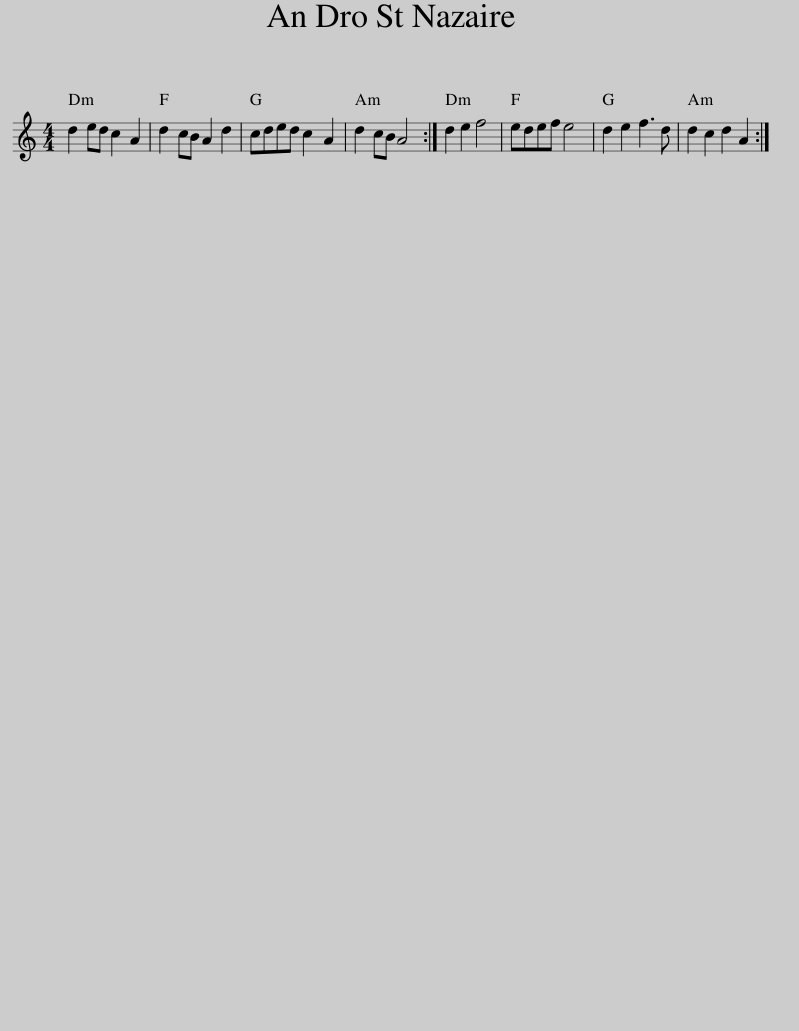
X:1
L:1/8
M:4/4
I:linebreak $
K:C
V:1 treble
V:1
 d2 ed c2 A2 | d2 cB A2 d2 | cded c2 A2 | d2 cB A4 :| d2 e2 f4 | %5
 edef e4 | d2 e2 f3 d | d2 c2 d2 A2 :| %8
